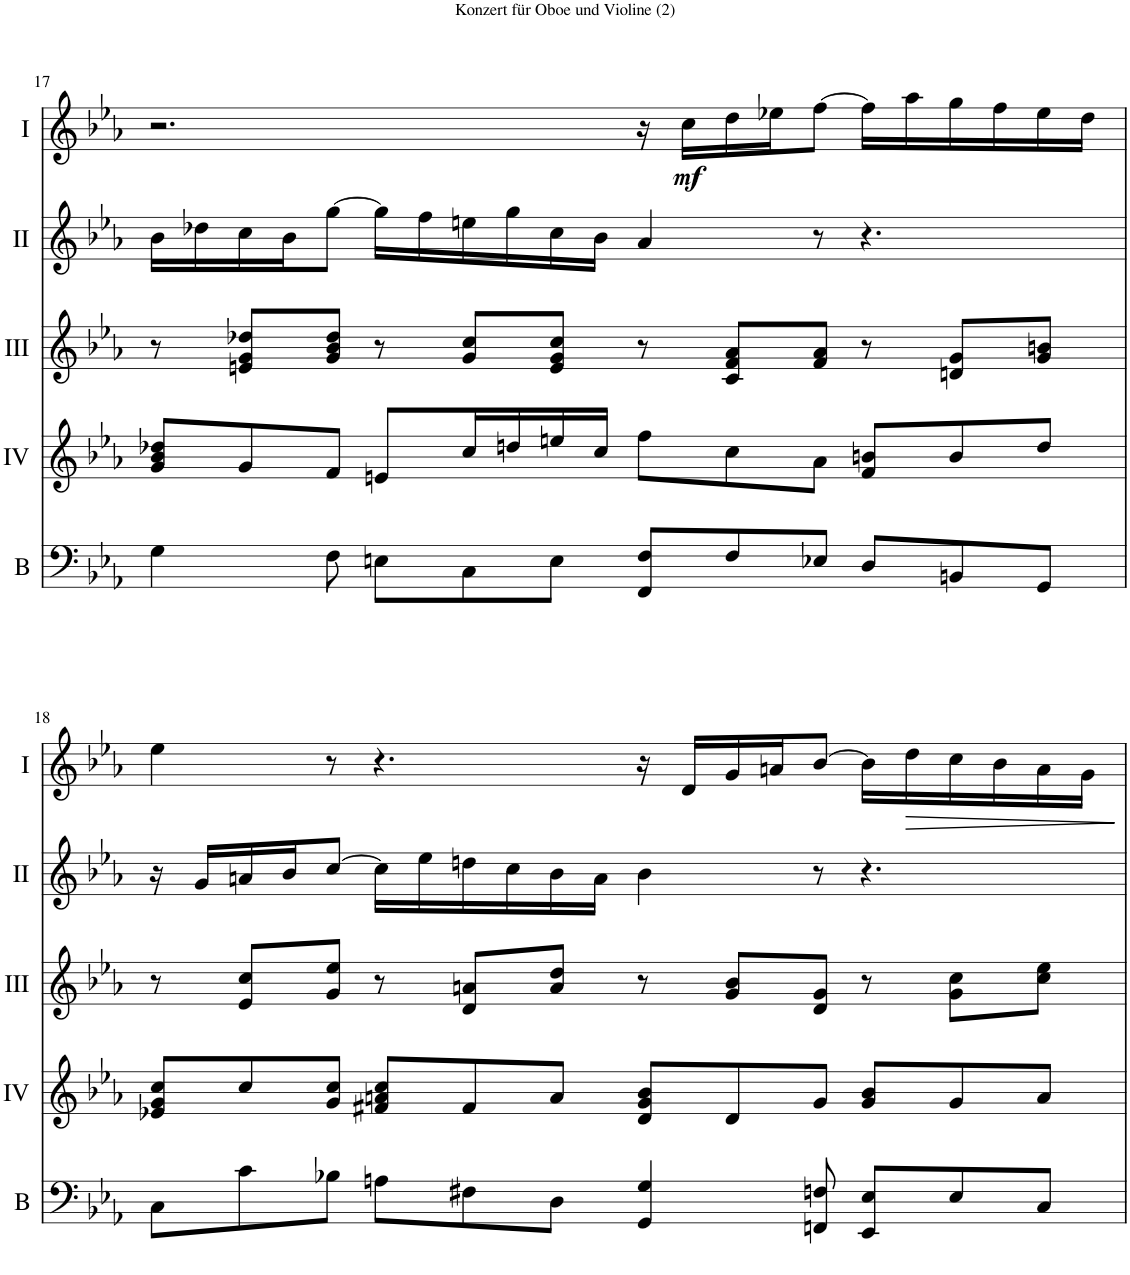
**kern	**kern	**kern	**kern	**kern	**dynam
*part5	*part4	*part3	*part2	*part1	*part1
*staff5	*staff4	*staff3	*staff2	*staff1	*staff1
*I"Basson	*I"Acc. 4	*I"Acc. 3	*I"Acc. 2	*I"Acc. 1	*
*I'B	*	*	*	*	*
!!LO:PB:g=z
*clefF4	*clefG2	*clefG2	*clefG2	*clefG2	*
*Trd7c12	*Trd7c12	*	*	*	*
*k[b-e-a-]	*k[b-e-a-]	*k[b-e-a-]	*k[b-e-a-]	*k[b-e-a-]	*
*M12/8	*M12/8	*M12/8	*M12/8	*M12/8	*
=17	=17	=17	=17	=17	=17
4G\	8g/ 8b-/ 8dd-X/L	8r	16b-\LL	2.r	.
.	.	.	16dd-X\	.	.
.	8g/	8en/ 8g/ 8dd-X/L	16cc\	.	.
.	.	.	16b-\J	.	.
8F\	8f/J	8g/ 8b-/ 8dd-/J	[8gg\J	.	.
8En\L	8en/L	8r	16gg\LL]	.	.
.	.	.	16ff\	.	.
8C\	16cc/L	8g/ 8cc/L	16een\	.	.
.	16ddn/	.	16gg\	.	.
8E\J	16een/	8e/ 8g/ 8cc/J	16cc\	.	.
.	16cc/JJ	.	16b-\JJ	.	.
8FF/ 8F/L	8ff\L	8r	4a-/	16r	.
!	!	!	!	!	!LO:DY:b
.	.	.	.	16cc\LL	mf
8F/	8cc\	8c/ 8f/ 8a-/L	.	16dd\	.
.	.	.	.	16ee-X\J	.
8E-X/J	8a-\J	8f/ 8a-/J	8r	[8ff\J	.
8D/L	8f/ 8bn/L	8r	4.r	16ff\LL]	.
.	.	.	.	16aa-\	.
8BBn/	8b/	8dn/ 8g/L	.	16gg\	.
.	.	.	.	16ff\	.
8GG/J	8dd/J	8g/ 8bn/J	.	16ee-\	.
.	.	.	.	16dd\JJ	.
!!LO:LB:g=z
=18	=18	=18	=18	=18	=18
8C\L	8e-X/ 8g/ 8cc/L	8r	16r	4ee-\	.
.	.	.	16g/LL	.	.
8c\	8cc/	8e-/ 8cc/L	16an/	.	.
.	.	.	16b-/J	.	.
8B-X\J	8g/ 8cc/J	8g/ 8ee-/J	[8cc/J	8r	.
8An\L	8f#X/ 8an/ 8cc/L	8r	16cc\LL]	4.r	.
.	.	.	16ee-\	.	.
8F#X\	8f#/	8d/ 8an/L	16ddn\	.	.
.	.	.	16cc\	.	.
8D\J	8a/J	8a/ 8dd/J	16b-\	.	.
.	.	.	16a\JJ	.	.
4GG/ 4G/	8d/ 8g/ 8b-/L	8r	4b-\	16r	.
.	.	.	.	16d/LL	.
.	8d/	8g/ 8b-/L	.	16g/	.
.	.	.	.	16an/J	.
8FFn/ 8Fn/	8g/J	8d/ 8g/J	8r	[8b-/J	.
8EE-/ 8E-/L	8g/ 8b-/L	8r	4.r	16b-\LL]	.
!	!	!	!	!	!LO:HP:b
.	.	.	.	16dd\	>
8E-/	8g/	8g\ 8cc\L	.	16cc\	.
.	.	.	.	16b-\	.
8C/J	8a/J	8cc\ 8ee-\J	.	16a\	.
.	.	.	.	16g\JJ	.
.	.	.	.	.	]
=	=	=	=	=	=
*-	*-	*-	*-	*-	*-
